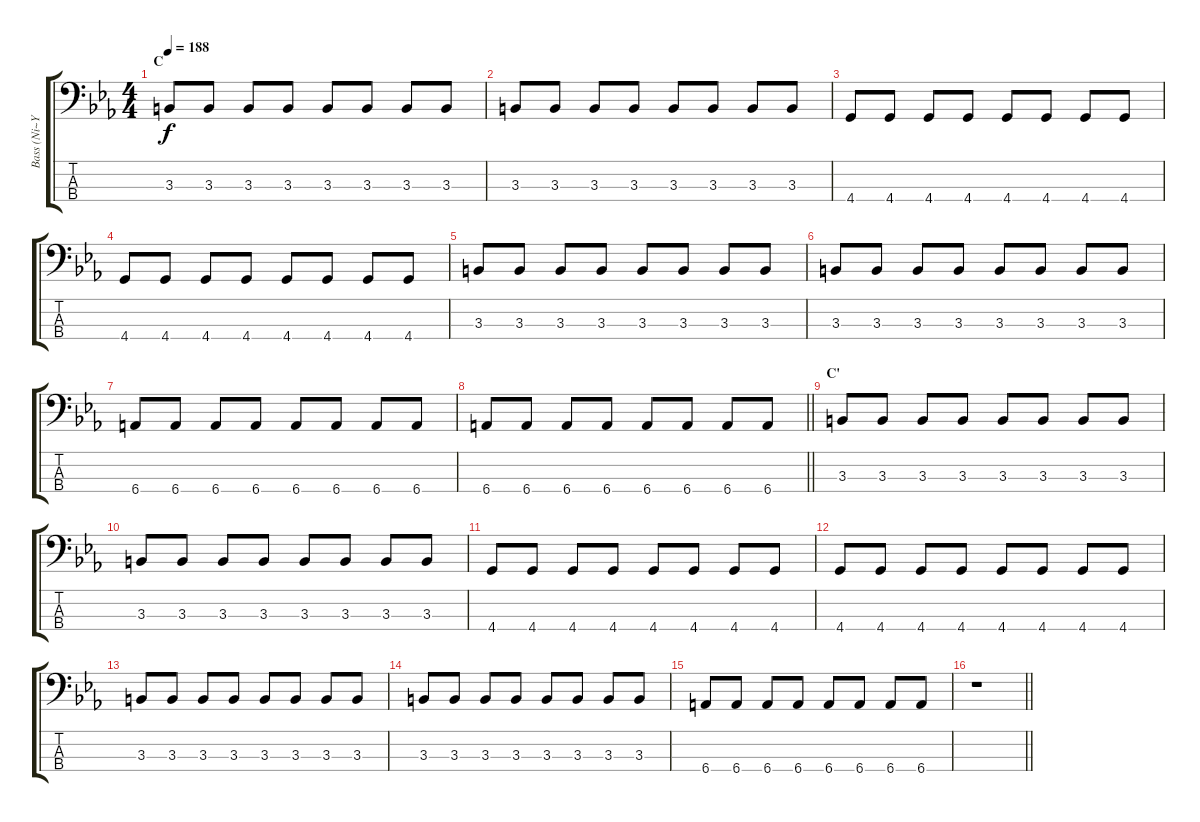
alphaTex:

\track ("Bass (Ni~Ya)" "Bass (Ni~Y") {instrument electricbasspick}
\staff {score tabs}
\tuning (Gb2 Db2 Ab1 Eb1) {hide}
\ts (4 4)
\section ("" "C")
\tempo 188
\clef f4
\ks eb
3.3.8{dy f} 3.3.8 3.3.8 3.3.8 3.3.8 3.3.8 3.3.8 3.3.8 |
3.3.8 3.3.8 3.3.8 3.3.8 3.3.8 3.3.8 3.3.8 3.3.8 |
4.4.8 4.4.8 4.4.8 4.4.8 4.4.8 4.4.8 4.4.8 4.4.8 |
4.4.8 4.4.8 4.4.8 4.4.8 4.4.8 4.4.8 4.4.8 4.4.8 |
3.3.8 3.3.8 3.3.8 3.3.8 3.3.8 3.3.8 3.3.8 3.3.8 |
3.3.8 3.3.8 3.3.8 3.3.8 3.3.8 3.3.8 3.3.8 3.3.8 |
6.4.8 6.4.8 6.4.8 6.4.8 6.4.8 6.4.8 6.4.8 6.4.8 |
\barLineRight lightlight
6.4.8 6.4.8 6.4.8 6.4.8 6.4.8 6.4.8 6.4.8 6.4.8 |
\section ("" "C'")
3.3.8 3.3.8 3.3.8 3.3.8 3.3.8 3.3.8 3.3.8 3.3.8 |
3.3.8 3.3.8 3.3.8 3.3.8 3.3.8 3.3.8 3.3.8 3.3.8 |
4.4.8 4.4.8 4.4.8 4.4.8 4.4.8 4.4.8 4.4.8 4.4.8 |
4.4.8 4.4.8 4.4.8 4.4.8 4.4.8 4.4.8 4.4.8 4.4.8 |
3.3.8 3.3.8 3.3.8 3.3.8 3.3.8 3.3.8 3.3.8 3.3.8 |
3.3.8 3.3.8 3.3.8 3.3.8 3.3.8 3.3.8 3.3.8 3.3.8 |
6.4.8 6.4.8 6.4.8 6.4.8 6.4.8 6.4.8 6.4.8 6.4.8 |
\barLineRight lightlight
r.1
